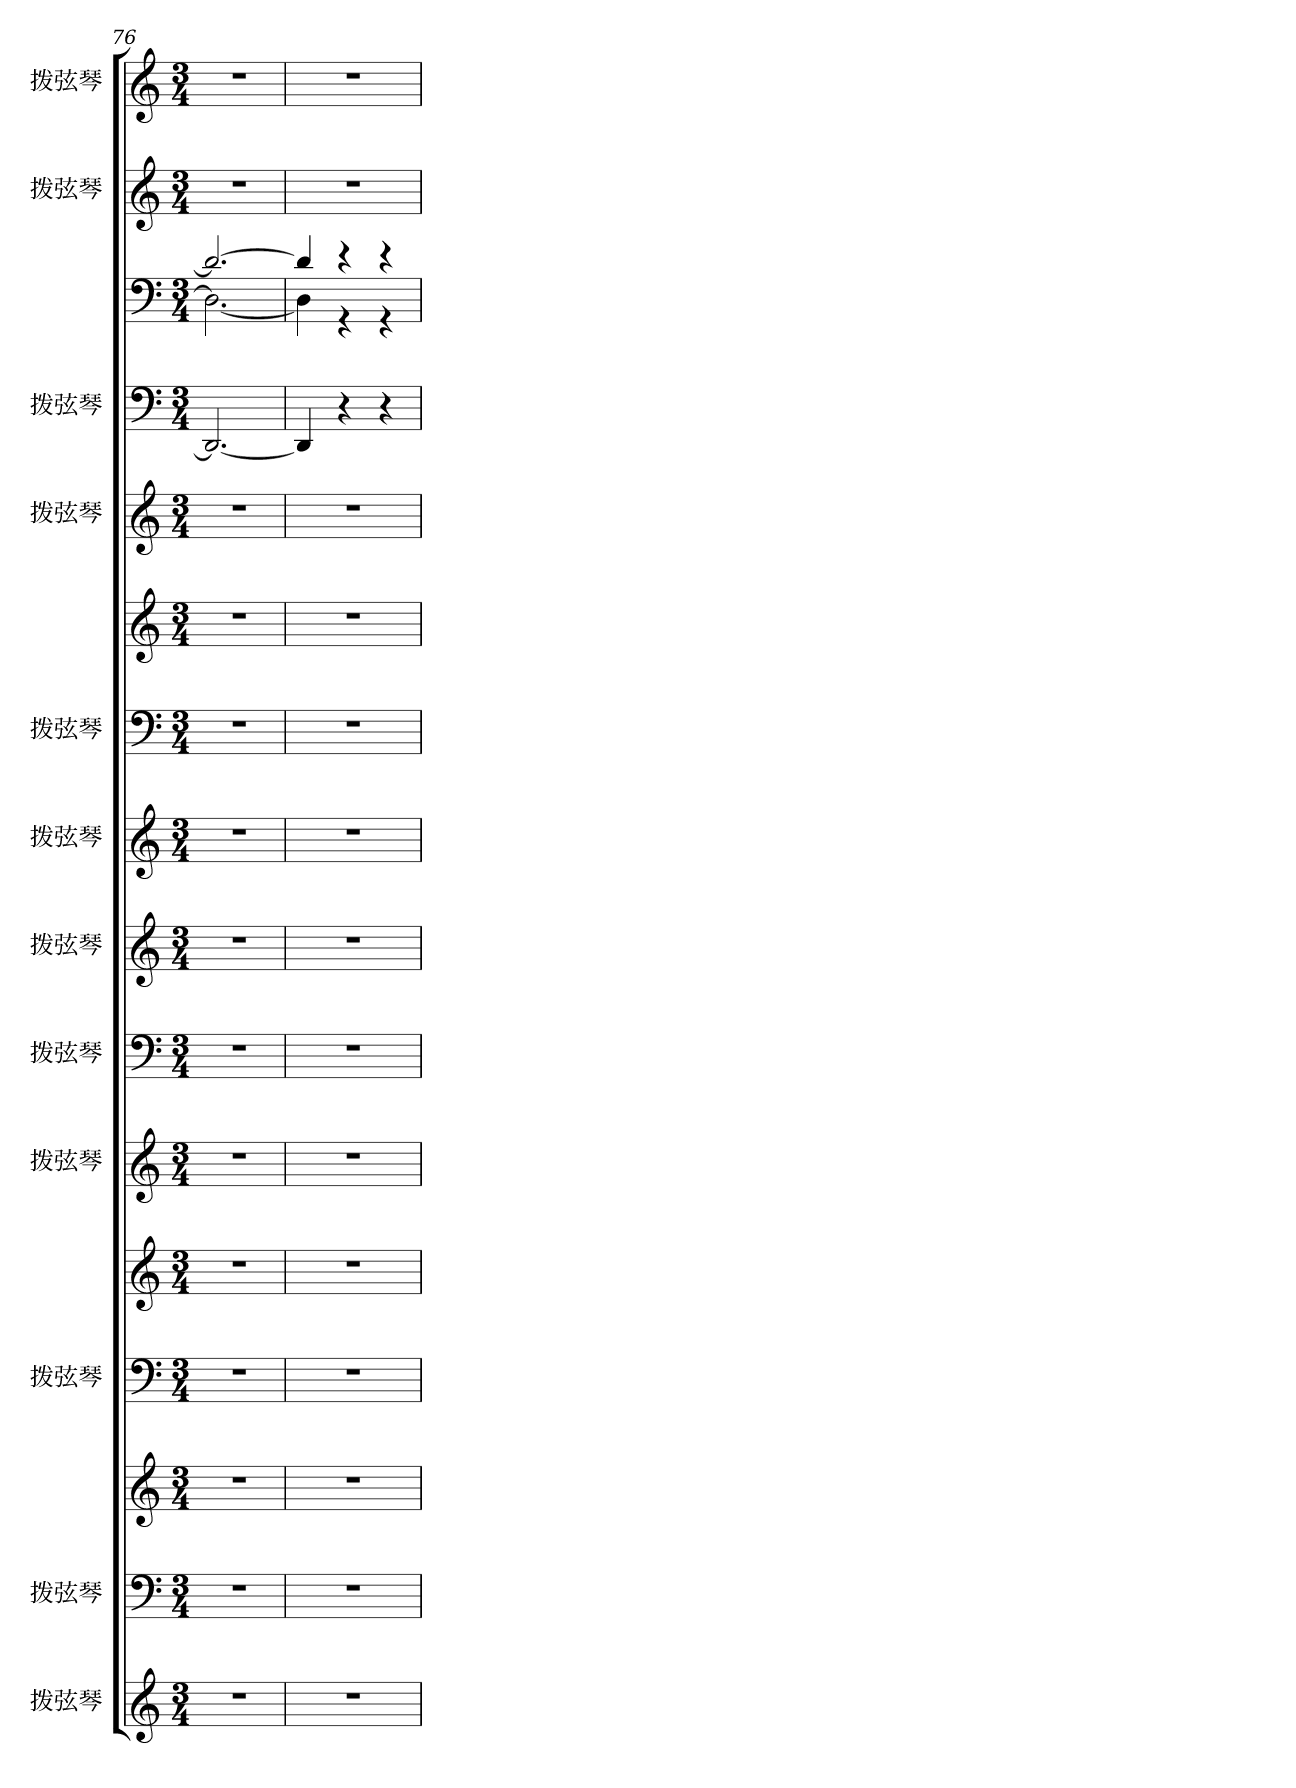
**kern	**kern	**kern	**kern	**kern	**kern	**kern	**kern	**kern	**kern	**kern	**kern	**kern	**kern	**kern	**kern
*part12	*part11	*part11	*part10	*part10	*part9	*part8	*part7	*part6	*part5	*part5	*part4	*part3	*part3	*part2	*part1
*staff16	*staff15	*staff14	*staff13	*staff12	*staff11	*staff10	*staff9	*staff8	*staff7	*staff6	*staff5	*staff4	*staff3	*staff2	*staff1
*I"拨弦琴	*I"拨弦琴	*	*I"拨弦琴	*	*I"拨弦琴	*I"拨弦琴	*I"拨弦琴	*I"拨弦琴	*I"拨弦琴	*	*I"拨弦琴	*I"拨弦琴	*	*I"拨弦琴	*I"拨弦琴
*clefG2	*clefF4	*clefG2	*clefF4	*clefG2	*clefG2	*clefF4	*clefG2	*clefG2	*clefF4	*clefG2	*clefG2	*clefF4	*clefF4	*clefG2	*clefG2
*k[]	*k[]	*k[]	*k[]	*k[]	*k[]	*k[]	*k[]	*k[]	*k[]	*k[]	*k[]	*k[]	*k[]	*k[]	*k[]
*M3/4	*M3/4	*M3/4	*M3/4	*M3/4	*M3/4	*M3/4	*M3/4	*M3/4	*M3/4	*M3/4	*M3/4	*M3/4	*M3/4	*M3/4	*M3/4
=76	=76	=76	=76	=76	=76	=76	=76	=76	=76	=76	=76	=76	=76	=76	=76
*	*	*	*	*	*	*	*	*	*	*	*	*	*^	*	*
2.r	2.r	2.r	2.r	2.r	2.r	2.r	2.r	2.r	2.r	2.r	2.r	2.DD/_	2.d/_	2.D\_	2.r	2.r
=77	=77	=77	=77	=77	=77	=77	=77	=77	=77	=77	=77	=77	=77	=77	=77	=77
2.r	2.r	2.r	2.r	2.r	2.r	2.r	2.r	2.r	2.r	2.r	2.r	4DD/]	4d/]	4D\]	2.r	2.r
.	.	.	.	.	.	.	.	.	.	.	.	4r	4r	4r	.	.
.	.	.	.	.	.	.	.	.	.	.	.	4r	4r	4r	.	.
*	*	*	*	*	*	*	*	*	*	*	*	*	*v	*v	*	*
=	=	=	=	=	=	=	=	=	=	=	=	=	=	=	=
*-	*-	*-	*-	*-	*-	*-	*-	*-	*-	*-	*-	*-	*-	*-	*-
